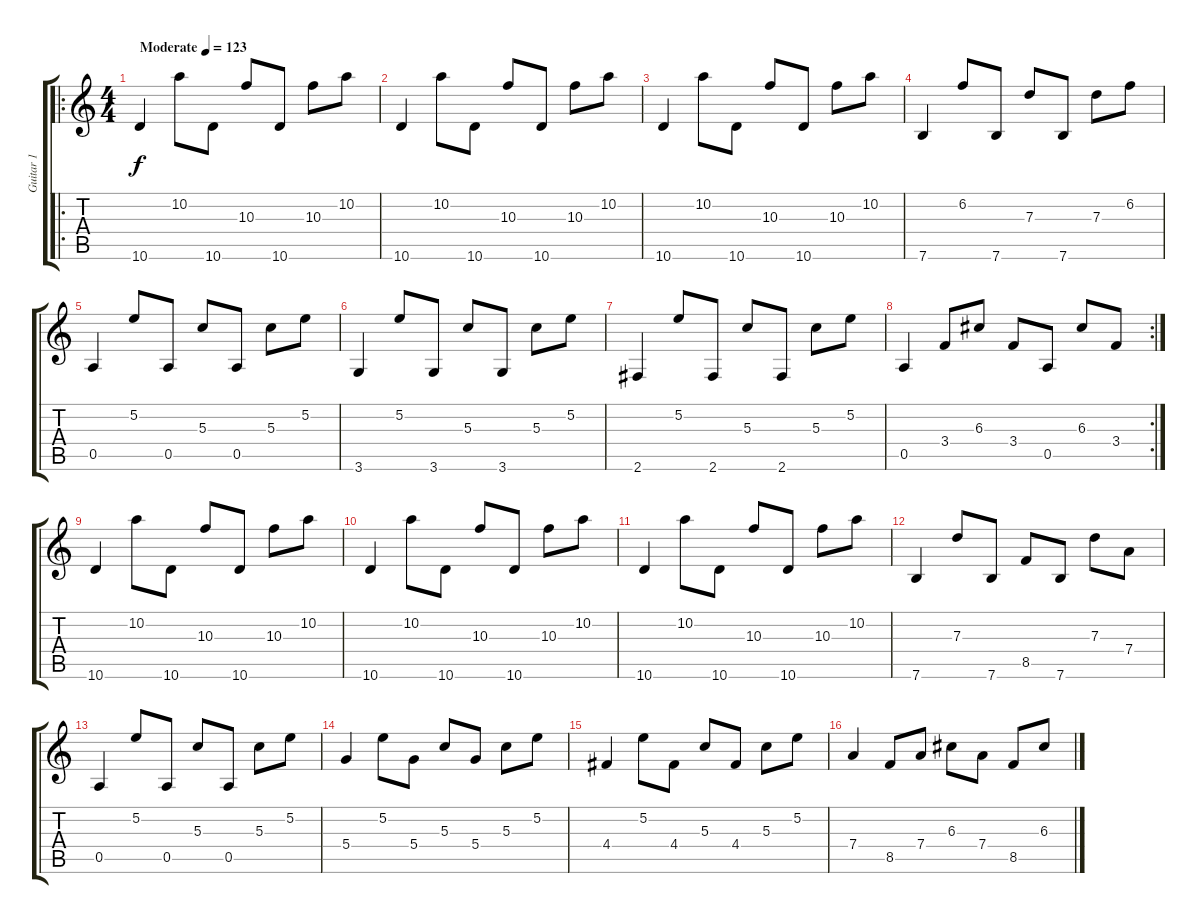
\track ("Guitar 1" "Guitar 1") {instrument electricguitarjazz}
\staff {score tabs}
\tuning (E4 B3 G3 D3 A2 E2) {hide}
\ro
\ts (4 4)
\tempo (123 "Moderate")
\clef g2
\ks c
10.6.4{dy f instrument electricguitarjazz} 10.2.8 10.6.8 10.3.8 10.6.8 10.3.8 10.2.8 |
10.6.4 10.2.8 10.6.8 10.3.8 10.6.8 10.3.8 10.2.8 |
10.6.4 10.2.8 10.6.8 10.3.8 10.6.8 10.3.8 10.2.8 |
7.6.4 6.2.8 7.6.8 7.3.8 7.6.8 7.3.8 6.2.8 |
0.5.4 5.2.8 0.5.8 5.3.8 0.5.8 5.3.8 5.2.8 |
3.6.4 5.2.8 3.6.8 5.3.8 3.6.8 5.3.8 5.2.8 |
2.6.4 5.2.8 2.6.8 5.3.8 2.6.8 5.3.8 5.2.8 |
\rc 2
0.5.4 3.4.8 6.3.8 3.4.8 0.5.8 6.3.8 3.4.8 |
10.6.4 10.2.8 10.6.8 10.3.8 10.6.8 10.3.8 10.2.8 |
10.6.4 10.2.8 10.6.8 10.3.8 10.6.8 10.3.8 10.2.8 |
10.6.4 10.2.8 10.6.8 10.3.8 10.6.8 10.3.8 10.2.8 |
7.6.4 7.3.8 7.6.8 8.5.8 7.6.8 7.3.8 7.4.8 |
0.5.4 5.2.8 0.5.8 5.3.8 0.5.8 5.3.8 5.2.8 |
5.4.4 5.2.8 5.4.8 5.3.8 5.4.8 5.3.8 5.2.8 |
4.4.4 5.2.8 4.4.8 5.3.8 4.4.8 5.3.8 5.2.8 |
7.4.4 8.5.8 7.4.8 6.3.8 7.4.8 8.5.8 6.3.8
